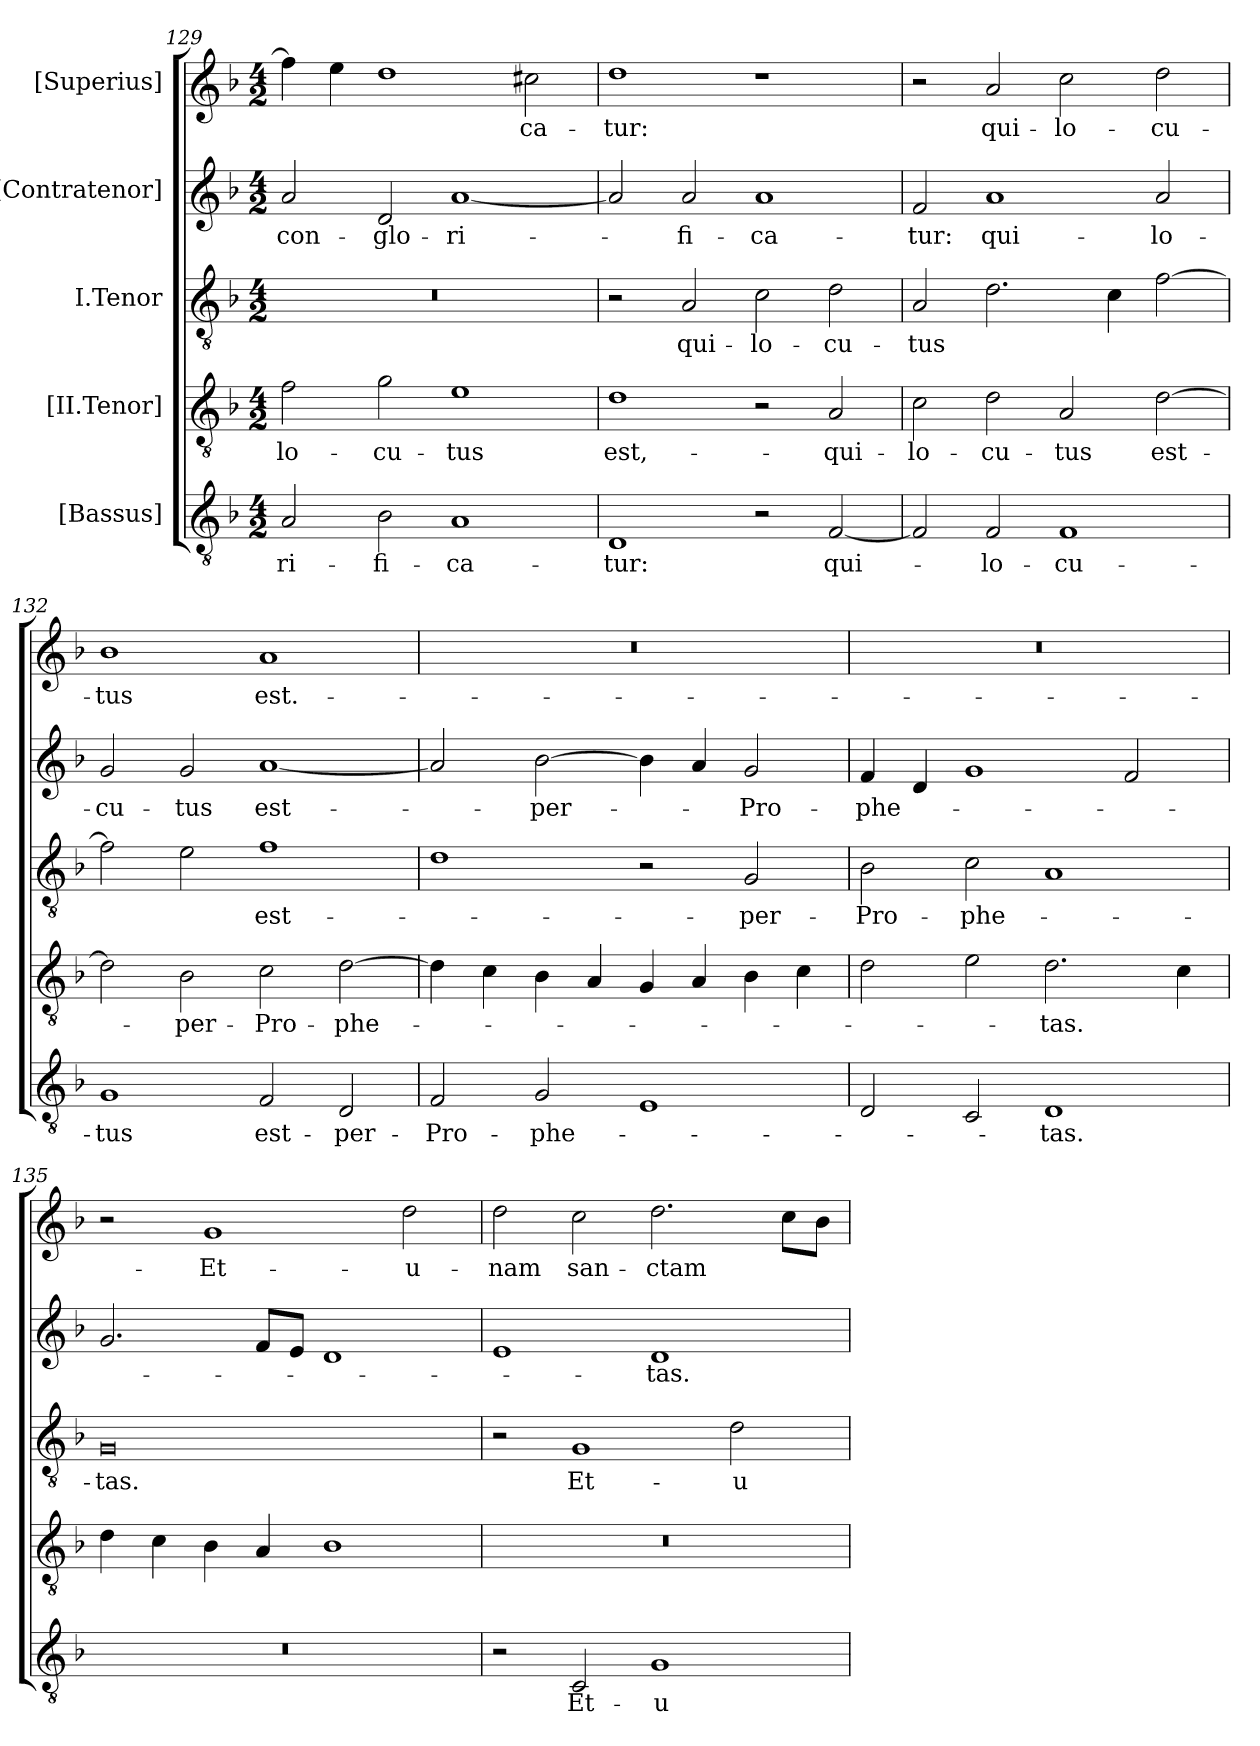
**kern	**text	**kern	**text	**kern	**text	**kern	**text	**kern	**text
*part5	*part5	*part4	*part4	*part3	*part3	*part2	*part2	*part1	*part1
*staff5	*staff5	*staff4	*staff4	*staff3	*staff3	*staff2	*staff2	*staff1	*staff1
*I"[Bassus]	*	*I"[II.Tenor]	*	*I"I.Tenor	*	*I"[Contratenor]	*	*I"[Superius]	*
*clefGv2	*	*clefGv2	*	*clefGv2	*	*clefG2	*	*clefG2	*
*k[b-]	*	*k[b-]	*	*k[b-]	*	*k[b-]	*	*k[b-]	*
*M4/2	*	*M4/2	*	*M4/2	*	*M4/2	*	*M4/2	*
=129	=129	=129	=129	=129	=129	=129	=129	=129	=129
2A/	-ri-	2f\	lo-	0r	.	2a/	con-	4ff\]	.
.	.	.	.	.	.	.	.	4ee\	.
2B-\	-fi-	2g\	-cu-	.	.	2d/	-glo-	1dd\	.
1A/	-ca-	1e\	-tus	.	.	[1a/	-ri-	.	.
.	.	.	.	.	.	.	.	2cc#X\	-ca-
=130	=130	=130	=130	=130	=130	=130	=130	=130	=130
1D/	-tur:	1d\	est,-	2r	.	2a/]	.	1dd\	-tur:
.	.	.	.	2A/	qui-	2a/	-fi-	.	.
2r	.	2r	.	2c\	lo-	1a/	-ca-	1r	.
[2F/	qui-	2A/	qui-	2d\	-cu-	.	.	.	.
=131	=131	=131	=131	=131	=131	=131	=131	=131	=131
2F/]	.	2c\	lo-	2A/	-tus	2f/	-tur:	2r	.
2F/	lo-	2d\	-cu-	2.d\	.	1a/	qui-	2a/	qui-
1F/	-cu-	2A/	-tus	.	.	.	.	2cc\	lo-
.	.	.	.	4c\	.	.	.	.	.
.	.	[2d\	est-	[2f\	.	2a/	lo-	2dd\	-cu-
=132	=132	=132	=132	=132	=132	=132	=132	=132	=132
1G/	-tus	2d\]	.	2f\]	.	2g/	-cu-	1b-\	-tus
.	.	2B-\	per-	2e\	.	2g/	-tus	.	.
2F/	est-	2c\	Pro-	1f\	est-	[1a/	est-	1a/	est.-
2D/	per-	[2d\	-phe-	.	.	.	.	.	.
=133	=133	=133	=133	=133	=133	=133	=133	=133	=133
2F/	Pro-	4d\]	.	1d\	.	2a/]	.	0r	.
.	.	4c\	.	.	.	.	.	.	.
2G/	-phe-	4B-\	.	.	.	[2b-\	per-	.	.
.	.	4A/	.	.	.	.	.	.	.
1E/	.	4G/	.	2r	.	4b-\]	.	.	.
.	.	4A/	.	.	.	4a/	.	.	.
.	.	4B-\	.	2G/	per-	2g/	Pro-	.	.
.	.	4c\	.	.	.	.	.	.	.
=134	=134	=134	=134	=134	=134	=134	=134	=134	=134
2D/	.	2d\	.	2B-\	Pro-	4f/	-phe-	0r	.
.	.	.	.	.	.	4d/	.	.	.
2C/	.	2e\	.	2c\	-phe-	1g/	.	.	.
1D/	-tas.	2.d\	-tas.	1A/	.	.	.	.	.
.	.	.	.	.	.	2f/	.	.	.
.	.	4c\	.	.	.	.	.	.	.
=135	=135	=135	=135	=135	=135	=135	=135	=135	=135
0r	.	4d\	.	0G/	-tas.	2.g/	.	2r	.
.	.	4c\	.	.	.	.	.	.	.
.	.	4B-\	.	.	.	.	.	1g/	Et-
.	.	4A/	.	.	.	8f/L	.	.	.
.	.	.	.	.	.	8e/J	.	.	.
.	.	1B-\	.	.	.	1d/	.	.	.
.	.	.	.	.	.	.	.	2dd\	u-
=136	=136	=136	=136	=136	=136	=136	=136	=136	=136
2r	.	0r	.	2r	.	1e/	.	2dd\	-nam
2C/	Et-	.	.	1G/	Et-	.	.	2cc\	san-
1G/	u-	.	.	.	.	1d/	-tas.	2.dd\	-ctam
.	.	.	.	2d\	u-	.	.	.	.
.	.	.	.	.	.	.	.	8cc\L	.
.	.	.	.	.	.	.	.	8b-\J	.
=	=	=	=	=	=	=	=	=	=
*-	*-	*-	*-	*-	*-	*-	*-	*-	*-
